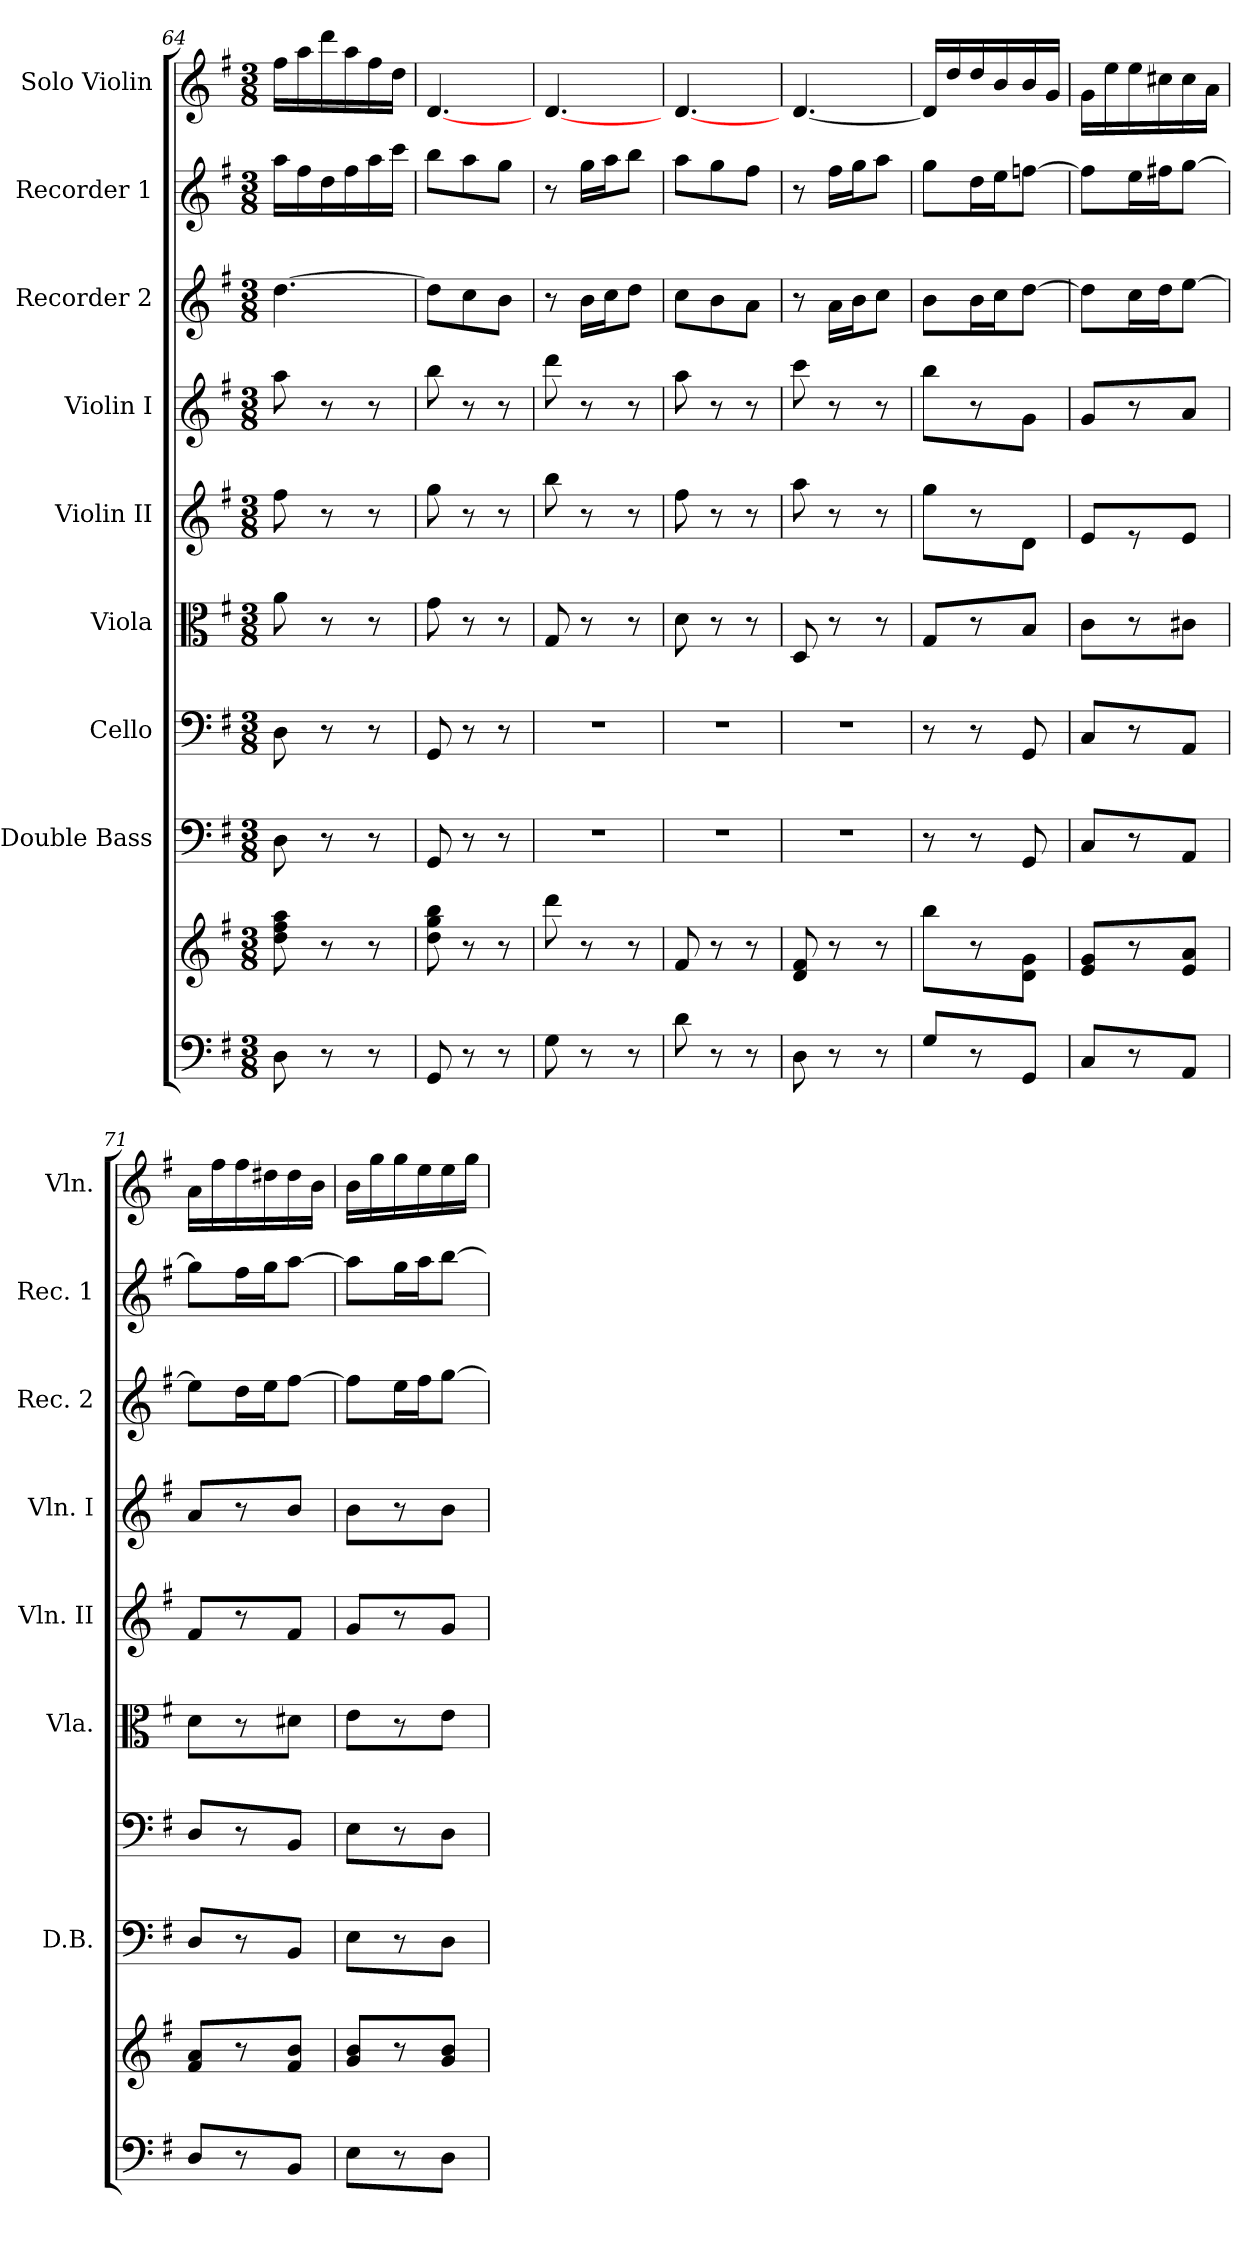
**kern	**kern	**kern	**kern	**kern	**kern	**kern	**kern	**kern	**kern
*part9	*part9	*part8	*part7	*part6	*part5	*part4	*part3	*part2	*part1
*staff10	*staff9	*staff8	*staff7	*staff6	*staff5	*staff4	*staff3	*staff2	*staff1
*	*	*I"Double Bass	*I"Cello	*I"Viola	*I"Violin II	*I"Violin I	*I"Recorder 2	*I"Recorder 1	*I"Solo Violin
*	*	*I'D.B.	*	*I'Vla.	*I'Vln. II	*I'Vln. I	*I'Rec. 2	*I'Rec. 1	*I'Vln.
*clefF4	*clefG2	*clefF4	*clefF4	*clefC3	*clefG2	*clefG2	*clefG2	*clefG2	*clefG2
*	*	*ITrd7c12	*	*	*	*	*	*	*
*k[f#]	*k[f#]	*k[f#]	*k[f#]	*k[f#]	*k[f#]	*k[f#]	*k[f#]	*k[f#]	*k[f#]
*G:	*G:	*G:	*G:	*G:	*G:	*G:	*G:	*G:	*G:
*M3/8	*M3/8	*M3/8	*M3/8	*M3/8	*M3/8	*M3/8	*M3/8	*M3/8	*M3/8
=64	=64	=64	=64	=64	=64	=64	=64	=64	=64
8D\	8dd\ 8ff#\ 8aa\	8DD\	8D\	8a\	8ff#\	8aa\	[4.dd\	16aa\LL	16ff#\LL
.	.	.	.	.	.	.	.	16ff#\	16aa\
8r	8r	8r	8r	8r	8r	8r	.	16dd\	16ddd\
.	.	.	.	.	.	.	.	16ff#\	16aa\
8r	8r	8r	8r	8r	8r	8r	.	16aa\	16ff#\
.	.	.	.	.	.	.	.	16ccc\JJ	16dd\JJ
=65	=65	=65	=65	=65	=65	=65	=65	=65	=65
8GG/	8dd\ 8gg\ 8bb\	8GGG/	8GG/	8g\	8gg\	8bb\	8dd\L]	8bb\L	[4.d/
8r	8r	8r	8r	8r	8r	8r	8cc\	8aa\	.
8r	8r	8r	8r	8r	8r	8r	8b\J	8gg\J	.
=66	=66	=66	=66	=66	=66	=66	=66	=66	=66
8G\	8ddd\	4.r	4.r	8G/	8bb\	8ddd\	8r	8r	[4.d/
8r	8r	.	.	8r	8r	8r	16b\LL	16gg\LL	.
.	.	.	.	.	.	.	16cc\J	16aa\J	.
8r	8r	.	.	8r	8r	8r	8dd\J	8bb\J	.
=67	=67	=67	=67	=67	=67	=67	=67	=67	=67
8d\	8f#/	4.r	4.r	8d\	8ff#\	8aa\	8cc\L	8aa\L	[4.d/
8r	8r	.	.	8r	8r	8r	8b\	8gg\	.
8r	8r	.	.	8r	8r	8r	8a\J	8ff#\J	.
!!LO:PB:g=z
=68	=68	=68	=68	=68	=68	=68	=68	=68	=68
8D\	8d/ 8f#/	4.r	4.r	8D/	8aa\	8ccc\	8r	8r	[4.d/
8r	8r	.	.	8r	8r	8r	16a\LL	16ff#\LL	.
.	.	.	.	.	.	.	16b\J	16gg\J	.
8r	8r	.	.	8r	8r	8r	8cc\J	8aa\J	.
=69	=69	=69	=69	=69	=69	=69	=69	=69	=69
8G/L	8bb\L	8r	8r	8G/L	8gg\L	8bb\L	8b\L	8gg\L	16d/LL]
.	.	.	.	.	.	.	.	.	16dd/
8r	8r	8r	8r	8r	8r	8r	16b\L	16dd\L	16dd/
.	.	.	.	.	.	.	16cc\J	16ee\J	16b/
8GG/J	8d\ 8g\J	8GGG/	8GG/	8B/J	8d\J	8g\J	[8dd\J	[8ffn\J	16b/
.	.	.	.	.	.	.	.	.	16g/JJ
=70	=70	=70	=70	=70	=70	=70	=70	=70	=70
8C/L	8e/ 8g/L	8CC/L	8C/L	8c\L	8e/L	8g/L	8dd\L]	8ff\L]	16g\LL
.	.	.	.	.	.	.	.	.	16ee\
8r	8r	8r	8r	8r	8r	8r	16cc\L	16ee\L	16ee\
.	.	.	.	.	.	.	16dd\J	16ff#\J	16cc#\
8AA/J	8e/ 8a/J	8AAA/J	8AA/J	8c#\J	8e/J	8a/J	[8ee\J	[8gg\J	16cc#\
.	.	.	.	.	.	.	.	.	16a\JJ
=71	=71	=71	=71	=71	=71	=71	=71	=71	=71
8D/L	8f#/ 8a/L	8DD/L	8D/L	8d\L	8f#/L	8a/L	8ee\L]	8gg\L]	16a\LL
.	.	.	.	.	.	.	.	.	16ff#\
8r	8r	8r	8r	8r	8r	8r	16dd\L	16ff#\L	16ff#\
.	.	.	.	.	.	.	16ee\J	16gg\J	16dd#\
8BB/J	8f#/ 8b/J	8BBB/J	8BB/J	8d#\J	8f#/J	8b/J	[8ff#\J	[8aa\J	16dd#\
.	.	.	.	.	.	.	.	.	16b\JJ
=72	=72	=72	=72	=72	=72	=72	=72	=72	=72
8E\L	8g/ 8b/L	8EE\L	8E\L	8e\L	8g/L	8b\L	8ff#\L]	8aa\L]	16b\LL
.	.	.	.	.	.	.	.	.	16gg\
8r	8r	8r	8r	8r	8r	8r	16ee\L	16gg\L	16gg\
.	.	.	.	.	.	.	16ff#\J	16aa\J	16ee\
8D\J	8g/ 8b/J	8DD\J	8D\J	8e\J	8g/J	8b\J	[8gg\J	[8bb\J	16ee\
.	.	.	.	.	.	.	.	.	16gg\JJ
=	=	=	=	=	=	=	=	=	=
*-	*-	*-	*-	*-	*-	*-	*-	*-	*-
